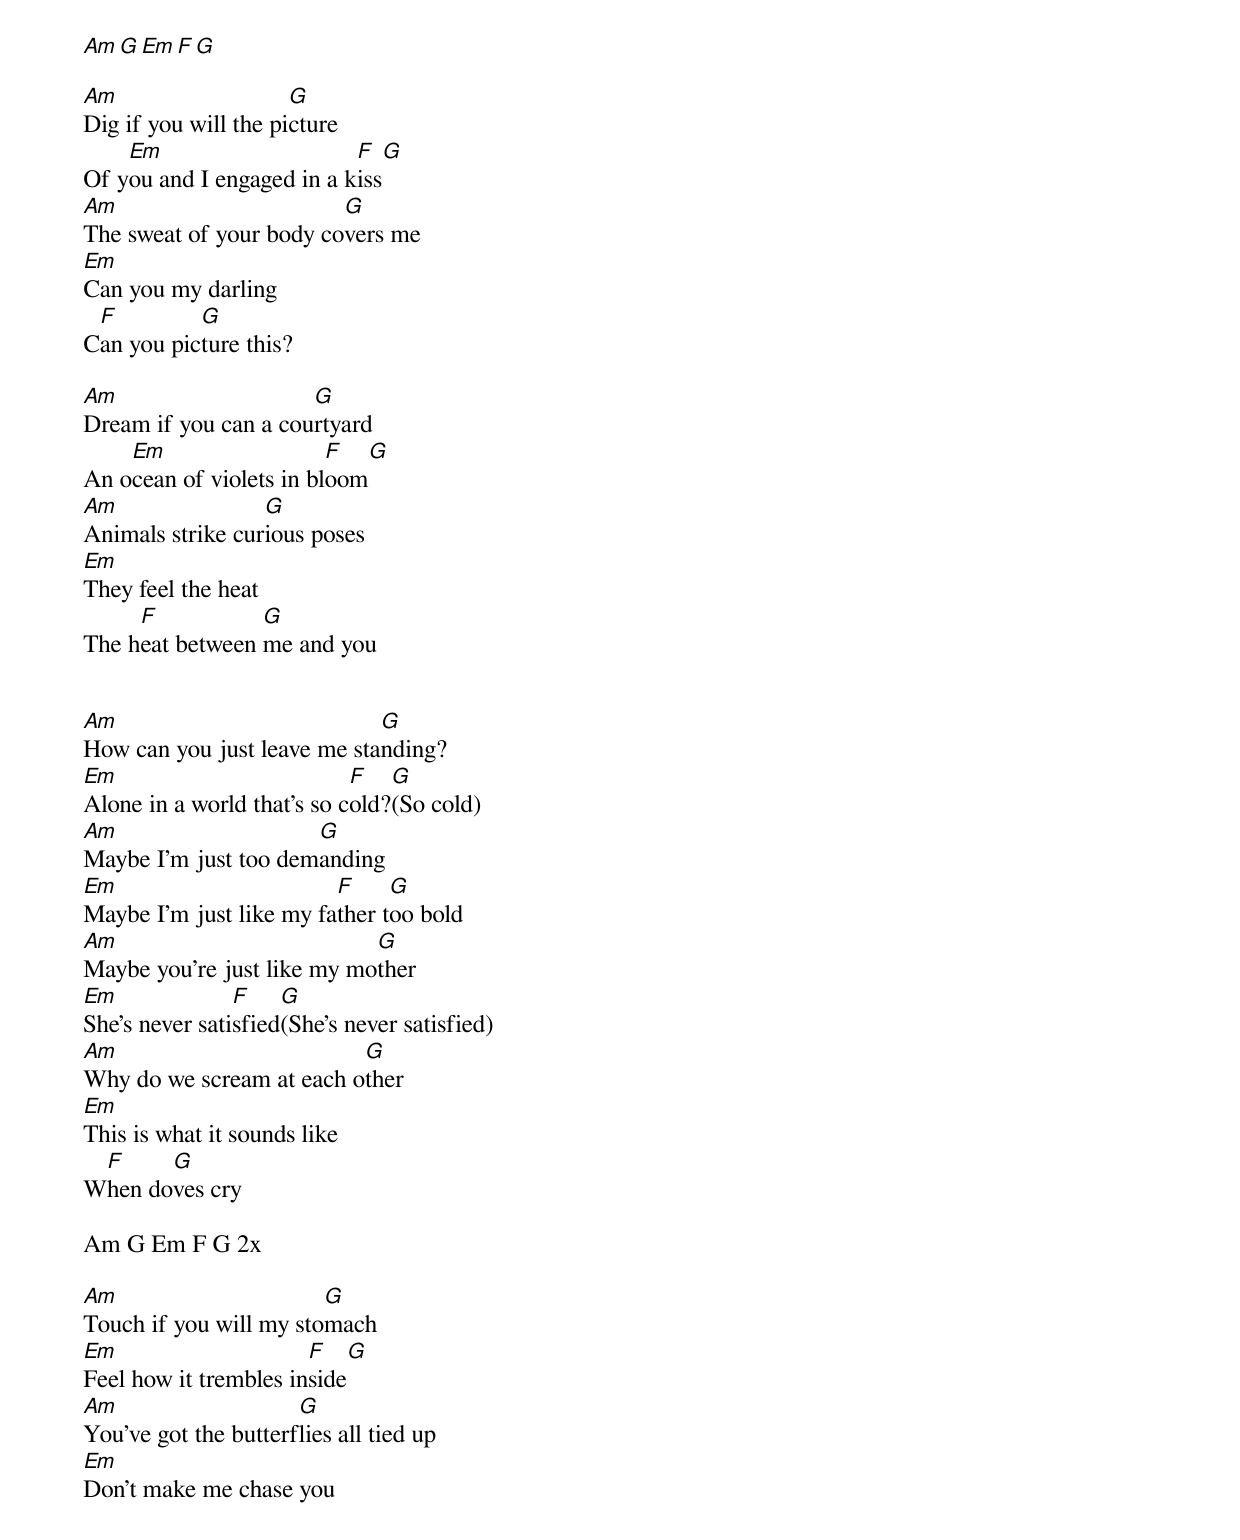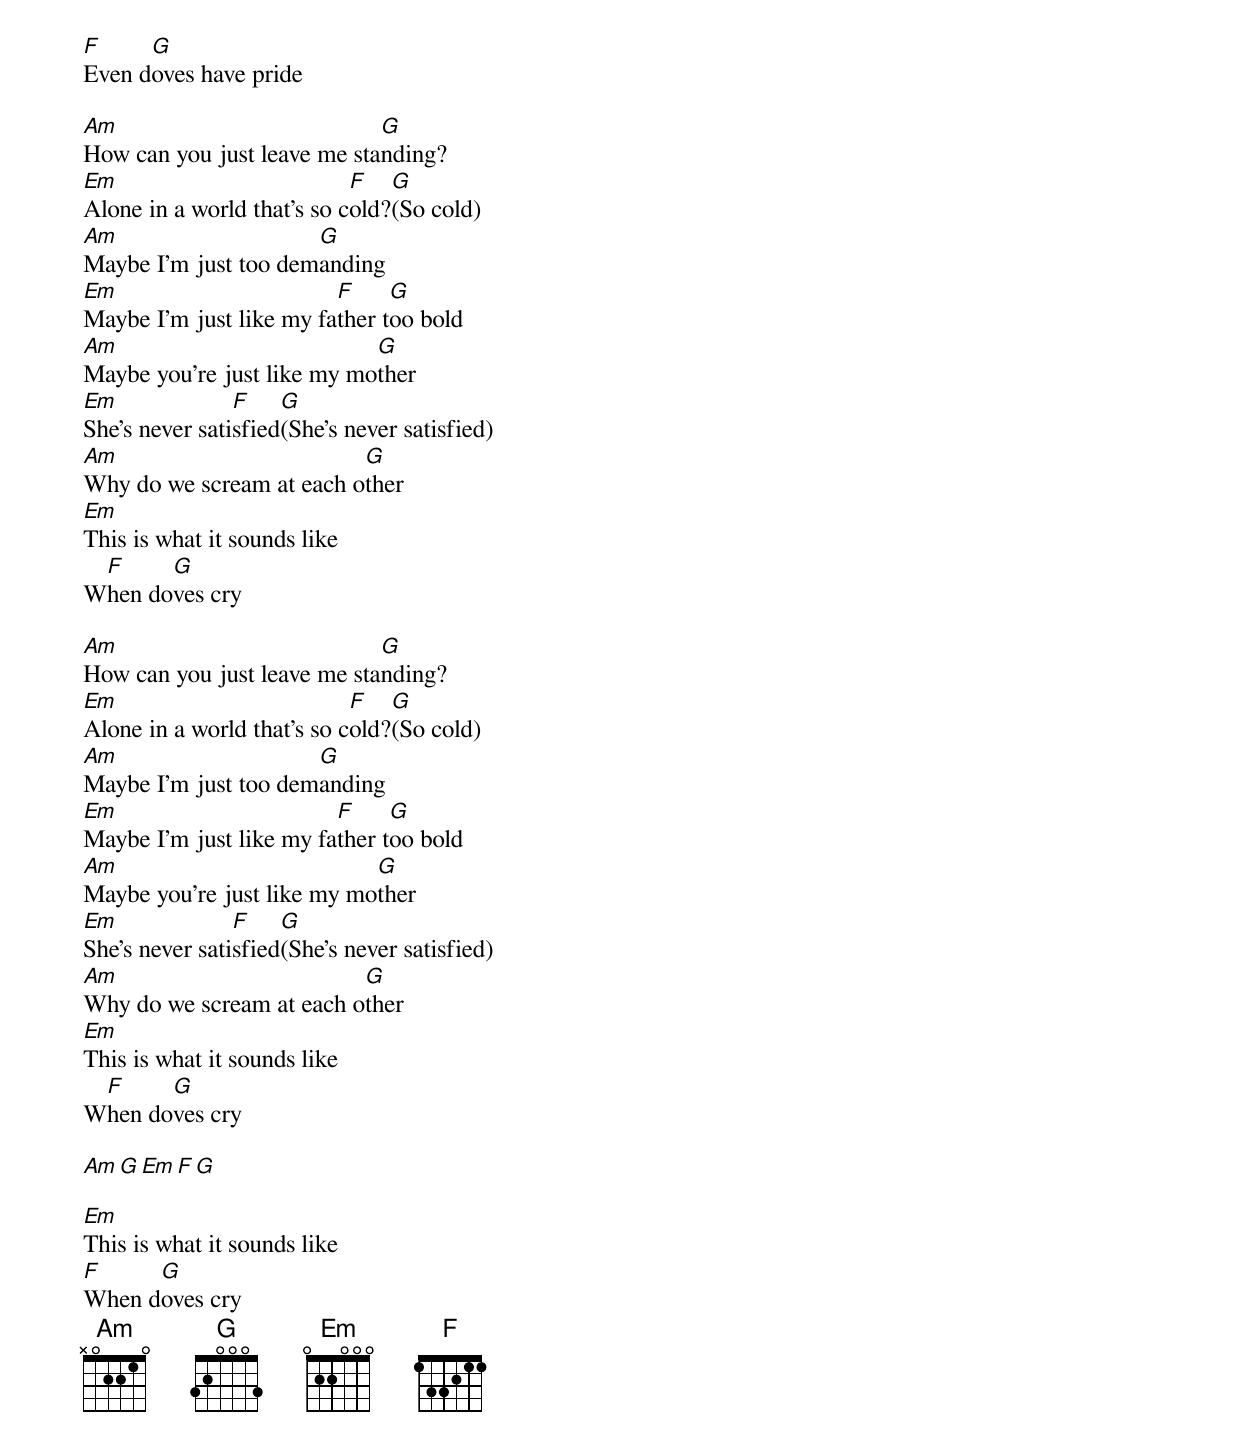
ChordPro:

[Am][G][Em][F][G]

[Am]Dig if you will the pi[G]cture
Of y[Em]ou and I engaged in a k[F]iss[G]
[Am]The sweat of your body co[G]vers me
[Em]Can you my darling
C[F]an you pic[G]ture this?

[Am]Dream if you can a cou[G]rtyard
An o[Em]cean of violets in bl[F]oom[G]
[Am]Animals strike cur[G]ious poses
[Em]They feel the heat
The h[F]eat between [G]me and you


[Am]How can you just leave me sta[G]nding?
[Em]Alone in a world that's so c[F]old?[G](So cold)
[Am]Maybe I'm just too dem[G]anding
[Em]Maybe I'm just like my fa[F]ther t[G]oo bold
[Am]Maybe you're just like my mo[G]ther
[Em]She's never sati[F]sfied[G](She's never satisfied)
[Am]Why do we scream at each o[G]ther
[Em]This is what it sounds like
W[F]hen do[G]ves cry

Am G Em F G 2x

[Am]Touch if you will my sto[G]mach
[Em]Feel how it trembles in[F]side[G]
[Am]You've got the butterf[G]lies all tied up
[Em]Don't make me chase you
[F]Even d[G]oves have pride

[Am]How can you just leave me sta[G]nding?
[Em]Alone in a world that's so c[F]old?[G](So cold)
[Am]Maybe I'm just too dem[G]anding
[Em]Maybe I'm just like my fa[F]ther t[G]oo bold
[Am]Maybe you're just like my mo[G]ther
[Em]She's never sati[F]sfied[G](She's never satisfied)
[Am]Why do we scream at each o[G]ther
[Em]This is what it sounds like
W[F]hen do[G]ves cry

[Am]How can you just leave me sta[G]nding?
[Em]Alone in a world that's so c[F]old?[G](So cold)
[Am]Maybe I'm just too dem[G]anding
[Em]Maybe I'm just like my fa[F]ther t[G]oo bold
[Am]Maybe you're just like my mo[G]ther
[Em]She's never sati[F]sfied[G](She's never satisfied)
[Am]Why do we scream at each o[G]ther
[Em]This is what it sounds like
W[F]hen do[G]ves cry

[Am][G][Em][F][G]

[Em]This is what it sounds like
[F]When d[G]oves cry
